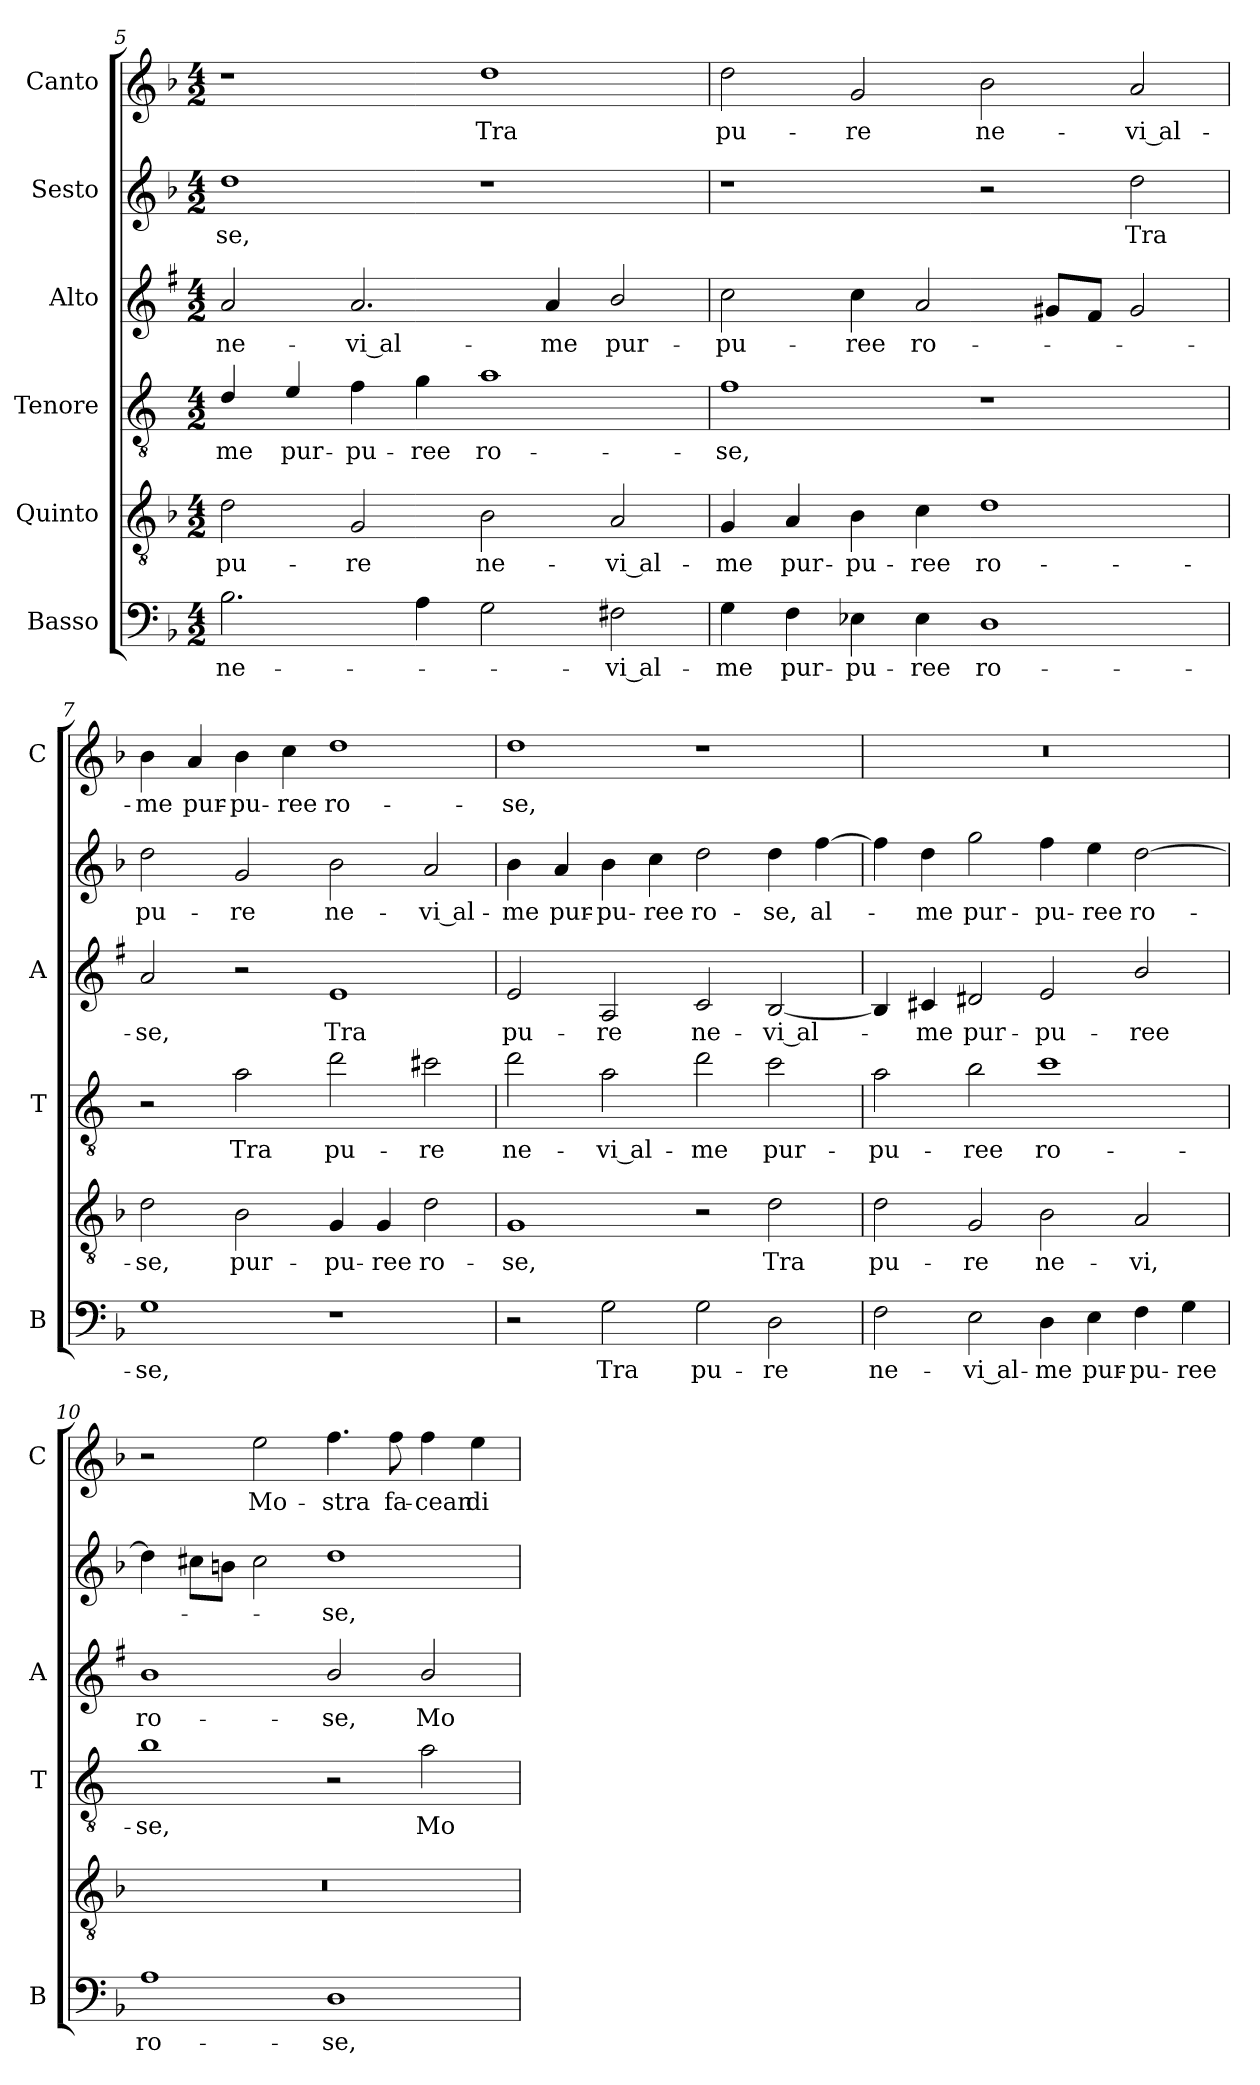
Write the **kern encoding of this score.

**kern	**text	**kern	**text	**kern	**text	**kern	**text	**kern	**text	**kern	**text
*part6	*part6	*part5	*part5	*part4	*part4	*part3	*part3	*part2	*part2	*part1	*part1
*staff6	*staff6	*staff5	*staff5	*staff4	*staff4	*staff3	*staff3	*staff2	*staff2	*staff1	*staff1
*I"Basso	*	*I"Quinto	*	*I"Tenore	*	*I"Alto	*	*I"Sesto	*	*I"Canto	*
*I'B	*	*	*	*I'T	*	*I'A	*	*	*	*I'C	*
!!LO:LB:g=z
*clefF4	*	*clefGv2	*	*clefGv2	*	*clefG2	*	*clefG2	*	*clefG2	*
*	*	*	*	*ITrd4c7	*	*ITrd1c2	*	*	*	*	*
*k[b-]	*	*k[b-]	*	*k[b-]	*	*k[b-]	*	*k[b-]	*	*k[b-]	*
*F:	*	*F:	*	*F:	*	*F:	*	*F:	*	*F:	*
*M4/2	*	*M4/2	*	*M4/2	*	*M4/2	*	*M4/2	*	*M4/2	*
=5	=5	=5	=5	=5	=5	=5	=5	=5	=5	=5	=5
!	!LO:LY:b	!	!LO:LY:b	!	!LO:LY:b	!	!LO:LY:b	!	!LO:LY:b	!	!
2.B-\	ne-	2d\	pu-	4G/	-me	2g/	ne-	1dd	-se,	1r	.
!	!	!	!	!	!LO:LY:b	!	!	!	!	!	!
.	.	.	.	4A/	pur-	.	.	.	.	.	.
!	!	!	!LO:LY:b	!	!LO:LY:b	!	!LO:LY:b	!	!	!	!
.	.	2G/	-re	4B-\	-pu-	2.g/	-vi al-	.	.	.	.
!	!	!	!	!	!LO:LY:b	!	!	!	!	!	!
4A\	.	.	.	4c\	-ree	.	.	.	.	.	.
!	!	!	!LO:LY:b	!	!LO:LY:b	!	!	!	!	!	!LO:LY:b
2G\	.	2B-\	ne-	1d	ro-	.	.	1r	.	1dd	Tra
!	!	!	!	!	!	!	!LO:LY:b	!	!	!	!
.	.	.	.	.	.	4g/	-me	.	.	.	.
!	!LO:LY:b	!	!LO:LY:b	!	!	!	!LO:LY:b	!	!	!	!
2F#X\	-vi al-	2A/	-vi al-	.	.	2a/	pur-	.	.	.	.
=6	=6	=6	=6	=6	=6	=6	=6	=6	=6	=6	=6
!	!LO:LY:b	!	!LO:LY:b	!	!LO:LY:b	!	!LO:LY:b	!	!	!	!LO:LY:b
4G\	-me	4G/	-me	1B-	-se,	2b-\	-pu-	1r	.	2dd\	pu-
!	!LO:LY:b	!	!LO:LY:b	!	!	!	!	!	!	!	!
4F\	pur-	4A/	pur-	.	.	.	.	.	.	.	.
!	!LO:LY:b	!	!LO:LY:b	!	!	!	!LO:LY:b	!	!	!	!LO:LY:b
4E-X\	-pu-	4B-\	-pu-	.	.	4b-\	-ree	.	.	2g/	-re
!	!LO:LY:b	!	!LO:LY:b	!	!	!	!LO:LY:b	!	!	!	!
4E-\	-ree	4c\	-ree	.	.	2g/	ro-	.	.	.	.
!	!LO:LY:b	!	!LO:LY:b	!	!	!	!	!	!	!	!LO:LY:b
1D	ro-	1d	ro-	1r	.	.	.	2r	.	2b-\	ne-
.	.	.	.	.	.	8f#X/L	.	.	.	.	.
.	.	.	.	.	.	8e/J	.	.	.	.	.
!	!	!	!	!	!	!	!	!	!LO:LY:b	!	!LO:LY:b
.	.	.	.	.	.	2f#/	.	2dd\	Tra	2a/	-vi al-
=7	=7	=7	=7	=7	=7	=7	=7	=7	=7	=7	=7
!	!LO:LY:b	!	!LO:LY:b	!	!	!	!LO:LY:b	!	!LO:LY:b	!	!LO:LY:b
1G	-se,	2d\	-se,	2r	.	2g/	-se,	2dd\	pu-	4b-\	-me
!	!	!	!	!	!	!	!	!	!	!	!LO:LY:b
.	.	.	.	.	.	.	.	.	.	4a/	pur-
!	!	!	!LO:LY:b	!	!LO:LY:b	!	!	!	!LO:LY:b	!	!LO:LY:b
.	.	2B-\	pur-	2d\	Tra	2r	.	2g/	-re	4b-\	-pu-
!	!	!	!	!	!	!	!	!	!	!	!LO:LY:b
.	.	.	.	.	.	.	.	.	.	4cc\	-ree
!	!	!	!LO:LY:b	!	!LO:LY:b	!	!LO:LY:b	!	!LO:LY:b	!	!LO:LY:b
1r	.	4G/	-pu-	2g\	pu-	1d	Tra	2b-\	ne-	1dd	ro-
!	!	!	!LO:LY:b	!	!	!	!	!	!	!	!
.	.	4G/	-ree	.	.	.	.	.	.	.	.
!	!	!	!LO:LY:b	!	!LO:LY:b	!	!	!	!LO:LY:b	!	!
.	.	2d\	ro-	2f#X\	-re	.	.	2a/	-vi al-	.	.
=8	=8	=8	=8	=8	=8	=8	=8	=8	=8	=8	=8
!	!	!	!LO:LY:b	!	!LO:LY:b	!	!LO:LY:b	!	!LO:LY:b	!	!LO:LY:b
2r	.	1G	-se,	2g\	ne-	2d/	pu-	4b-\	-me	1dd	-se,
!	!	!	!	!	!	!	!	!	!LO:LY:b	!	!
.	.	.	.	.	.	.	.	4a/	pur-	.	.
!	!LO:LY:b	!	!	!	!LO:LY:b	!	!LO:LY:b	!	!LO:LY:b	!	!
2G\	Tra	.	.	2d\	-vi al-	2G/	-re	4b-\	-pu-	.	.
!	!	!	!	!	!	!	!	!	!LO:LY:b	!	!
.	.	.	.	.	.	.	.	4cc\	-ree	.	.
!	!LO:LY:b	!	!	!	!LO:LY:b	!	!LO:LY:b	!	!LO:LY:b	!	!
2G\	pu-	2r	.	2g\	-me	2B-/	ne-	2dd\	ro-	1r	.
!	!LO:LY:b	!	!LO:LY:b	!	!LO:LY:b	!	!LO:LY:b	!	!LO:LY:b	!	!
2D\	-re	2d\	Tra	2f\	pur-	[2A/	-vi al-	4dd\	-se,	.	.
!	!	!	!	!	!	!	!	!	!LO:LY:b	!	!
.	.	.	.	.	.	.	.	[4ff\	al-	.	.
!!LO:PB:g=z
=9	=9	=9	=9	=9	=9	=9	=9	=9	=9	=9	=9
!	!LO:LY:b	!	!LO:LY:b	!	!LO:LY:b	!	!	!	!	!	!
2F\	ne-	2d\	pu-	2d\	-pu-	4A/]	.	4ff\]	.	0r	.
!	!	!	!	!	!	!	!LO:LY:b	!	!LO:LY:b	!	!
.	.	.	.	.	.	4Bn/	-me	4dd\	-me	.	.
!	!LO:LY:b	!	!LO:LY:b	!	!LO:LY:b	!	!LO:LY:b	!	!LO:LY:b	!	!
2E\	-vi al-	2G/	-re	2e\	-ree	2c#X/	pur-	2gg\	pur-	.	.
!	!LO:LY:b	!	!LO:LY:b	!	!LO:LY:b	!	!LO:LY:b	!	!LO:LY:b	!	!
4D\	-me	2B-\	ne-	1f	ro-	2d/	-pu-	4ff\	-pu-	.	.
!	!LO:LY:b	!	!	!	!	!	!	!	!LO:LY:b	!	!
4E\	pur-	.	.	.	.	.	.	4ee\	-ree	.	.
!	!LO:LY:b	!	!LO:LY:b	!	!	!	!LO:LY:b	!	!LO:LY:b	!	!
4F\	-pu-	2A/	-vi,	.	.	2a/	-ree	[2dd\	ro-	.	.
!	!LO:LY:b	!	!	!	!	!	!	!	!	!	!
4G\	-ree	.	.	.	.	.	.	.	.	.	.
=10	=10	=10	=10	=10	=10	=10	=10	=10	=10	=10	=10
!	!LO:LY:b	!	!	!	!LO:LY:b	!	!LO:LY:b	!	!	!	!
1A	ro-	0r	.	1e	-se,	1a	ro-	4dd\]	.	2r	.
.	.	.	.	.	.	.	.	8cc#X\L	.	.	.
.	.	.	.	.	.	.	.	8bn\J	.	.	.
!	!	!	!	!	!	!	!	!	!	!	!LO:LY:b
.	.	.	.	.	.	.	.	2cc#\	.	2ee\	Mo-
!	!LO:LY:b	!	!	!	!	!	!LO:LY:b	!	!LO:LY:b	!	!LO:LY:b
1D	-se,	.	.	2r	.	2a/	-se,	1dd	-se,	4.ff\	-stra
!	!	!	!	!	!	!	!	!	!	!	!LO:LY:b
.	.	.	.	.	.	.	.	.	.	8ff\	fa-
!	!	!	!	!	!LO:LY:b	!	!LO:LY:b	!	!	!	!LO:LY:b
.	.	.	.	2d\	Mo-	2a/	Mo-	.	.	4ff\	-cean
!	!	!	!	!	!	!	!	!	!	!	!LO:LY:b
.	.	.	.	.	.	.	.	.	.	4ee\	di
=	=	=	=	=	=	=	=	=	=	=	=
*-	*-	*-	*-	*-	*-	*-	*-	*-	*-	*-	*-
